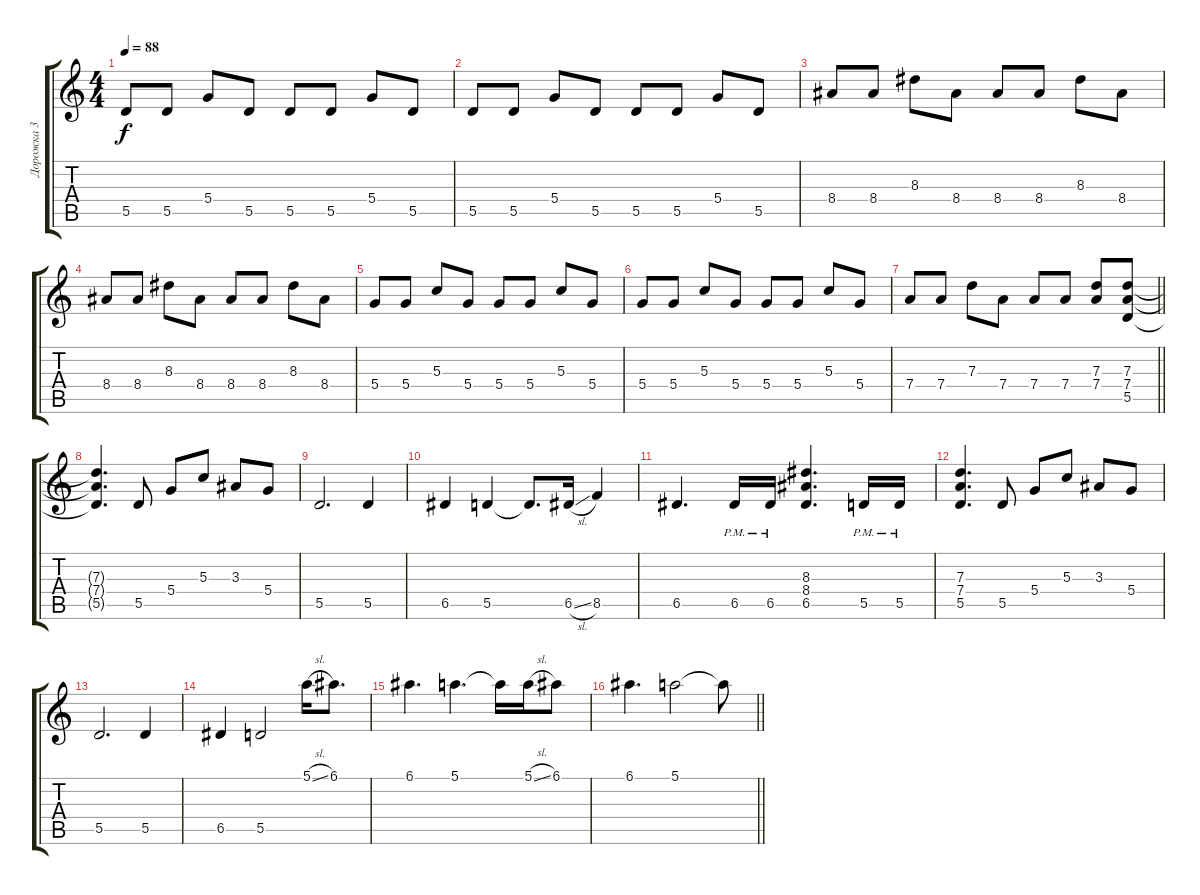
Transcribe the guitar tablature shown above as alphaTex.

\track ("Дорожка 3" "Дорожка 3") {instrument overdrivenguitar}
\staff {score tabs}
\tuning (E4 B3 G3 D3 A2 E2) {hide}
\ts (4 4)
\tempo 88
\clef g2
\ks c
5.5.8{dy f} 5.5.8 5.4.8 5.5.8 5.5.8 5.5.8 5.4.8 5.5.8 |
5.5.8 5.5.8 5.4.8 5.5.8 5.5.8 5.5.8 5.4.8 5.5.8 |
8.4.8 8.4.8 8.3.8 8.4.8 8.4.8 8.4.8 8.3.8 8.4.8 |
8.4.8 8.4.8 8.3.8 8.4.8 8.4.8 8.4.8 8.3.8 8.4.8 |
5.4.8 5.4.8 5.3.8 5.4.8 5.4.8 5.4.8 5.3.8 5.4.8 |
5.4.8 5.4.8 5.3.8 5.4.8 5.4.8 5.4.8 5.3.8 5.4.8 |
\barLineRight lightlight
7.4.8 7.4.8 7.3.8 7.4.8 7.4.8 7.4.8 (7.3 7.4).8 (7.3 7.4 5.5).8{volume 16} |
(7.3{t} 7.4{t} 5.5{t}).4{d} 5.5.8 5.4.8 5.3.8 3.3.8 5.4.8 |
5.5.2{d} 5.5.4 |
6.5.4 5.5.4 5.5{t}.8{d} 6.5{sl}.16 8.5.4 |
6.5.4{d} 6.5{pm}.16 6.5{pm}.16 (8.3 8.4 6.5).4{d} 5.5{pm}.16 5.5{pm}.16 |
(7.3 7.4 5.5).4{d} 5.5.8 5.4.8 5.3.8 3.3.8 5.4.8 |
5.5.2{d} 5.5.4 |
6.5.4 5.5.2 5.1{sl}.16 6.1.8{d} |
6.1.4{d} 5.1.4{d} 5.1{t}.16 5.1{sl}.16 6.1.8 |
\barLineRight lightlight
6.1.4{d} 5.1.2{volume 14} 5.1{t}.8
